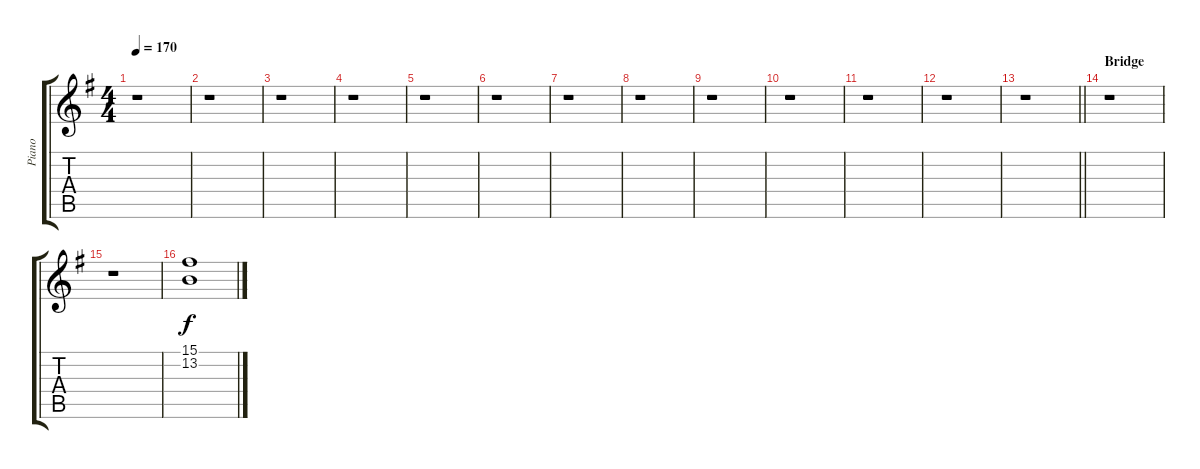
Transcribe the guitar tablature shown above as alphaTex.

\track ("Piano" "Piano") {instrument acousticgrandpiano}
\staff {score tabs}
\tuning (Eb4 Bb3 Gb3 Db3 Ab2 Eb2) {hide}
\ts (4 4)
\tempo 170
\clef g2
\ks g
r.1{dy p} |
r.1 |
r.1 |
r.1 |
r.1 |
r.1 |
r.1 |
r.1 |
r.1 |
r.1 |
r.1 |
r.1 |
\barLineRight lightlight
r.1 |
\section ("" "Bridge")
r.1 |
r.1 |
(15.1 13.2).1{dy f}
